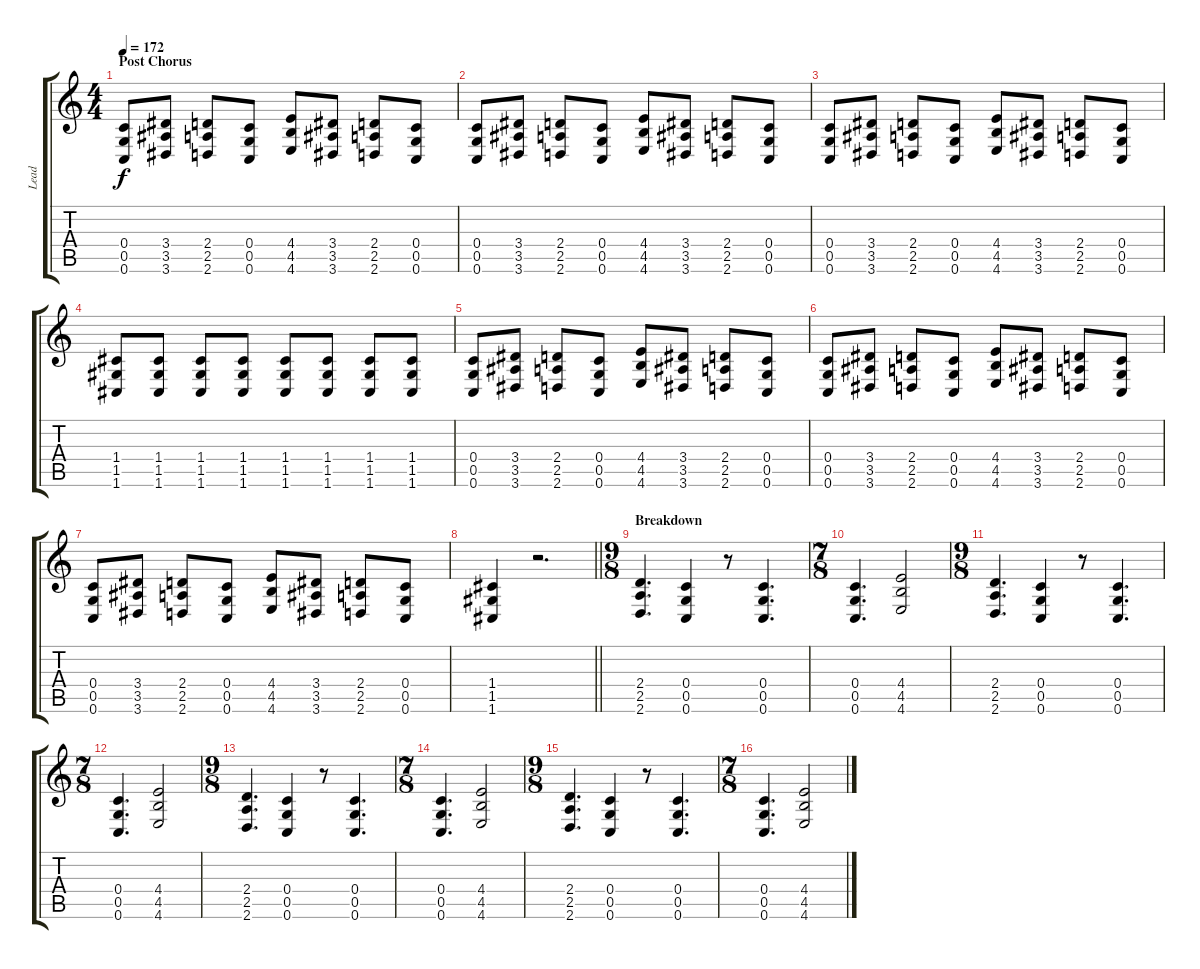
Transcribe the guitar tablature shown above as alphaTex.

\track ("Lead" "Lead") {instrument distortionguitar}
\staff {score tabs}
\tuning (D4 A3 F3 C3 G2 C2) {hide}
\ts (4 4)
\section ("" "Post Chorus")
\tempo 172
\clef g2
\ks c
(0.4 0.5 0.6).8{dy f} (3.4 3.5 3.6).8 (2.4 2.5 2.6).8 (0.4 0.5 0.6).8 (4.4 4.5 4.6).8 (3.4 3.5 3.6).8 (2.4 2.5 2.6).8 (0.4 0.5 0.6).8 |
(0.4 0.5 0.6).8 (3.4 3.5 3.6).8 (2.4 2.5 2.6).8 (0.4 0.5 0.6).8 (4.4 4.5 4.6).8 (3.4 3.5 3.6).8 (2.4 2.5 2.6).8 (0.4 0.5 0.6).8 |
(0.4 0.5 0.6).8 (3.4 3.5 3.6).8 (2.4 2.5 2.6).8 (0.4 0.5 0.6).8 (4.4 4.5 4.6).8 (3.4 3.5 3.6).8 (2.4 2.5 2.6).8 (0.4 0.5 0.6).8 |
(1.4 1.5 1.6).8 (1.4 1.5 1.6).8 (1.4 1.5 1.6).8 (1.4 1.5 1.6).8 (1.4 1.5 1.6).8 (1.4 1.5 1.6).8 (1.4 1.5 1.6).8 (1.4 1.5 1.6).8 |
(0.4 0.5 0.6).8 (3.4 3.5 3.6).8 (2.4 2.5 2.6).8 (0.4 0.5 0.6).8 (4.4 4.5 4.6).8 (3.4 3.5 3.6).8 (2.4 2.5 2.6).8 (0.4 0.5 0.6).8 |
(0.4 0.5 0.6).8 (3.4 3.5 3.6).8 (2.4 2.5 2.6).8 (0.4 0.5 0.6).8 (4.4 4.5 4.6).8 (3.4 3.5 3.6).8 (2.4 2.5 2.6).8 (0.4 0.5 0.6).8 |
(0.4 0.5 0.6).8 (3.4 3.5 3.6).8 (2.4 2.5 2.6).8 (0.4 0.5 0.6).8 (4.4 4.5 4.6).8 (3.4 3.5 3.6).8 (2.4 2.5 2.6).8 (0.4 0.5 0.6).8 |
\barLineRight lightlight
(1.4 1.5 1.6).4 r.2{d} |
\ts (9 8)
\section ("" "Breakdown")
(2.4 2.5 2.6).4{d} (0.4 0.5 0.6).4 r.8 (0.4 0.5 0.6).4{d} |
\ts (7 8)
(0.4 0.5 0.6).4{d} (4.4 4.5 4.6).2 |
\ts (9 8)
(2.4 2.5 2.6).4{d} (0.4 0.5 0.6).4 r.8 (0.4 0.5 0.6).4{d} |
\ts (7 8)
(0.4 0.5 0.6).4{d} (4.4 4.5 4.6).2 |
\ts (9 8)
(2.4 2.5 2.6).4{d} (0.4 0.5 0.6).4 r.8 (0.4 0.5 0.6).4{d} |
\ts (7 8)
(0.4 0.5 0.6).4{d} (4.4 4.5 4.6).2 |
\ts (9 8)
(2.4 2.5 2.6).4{d} (0.4 0.5 0.6).4 r.8 (0.4 0.5 0.6).4{d} |
\ts (7 8)
(0.4 0.5 0.6).4{d} (4.4 4.5 4.6).2
